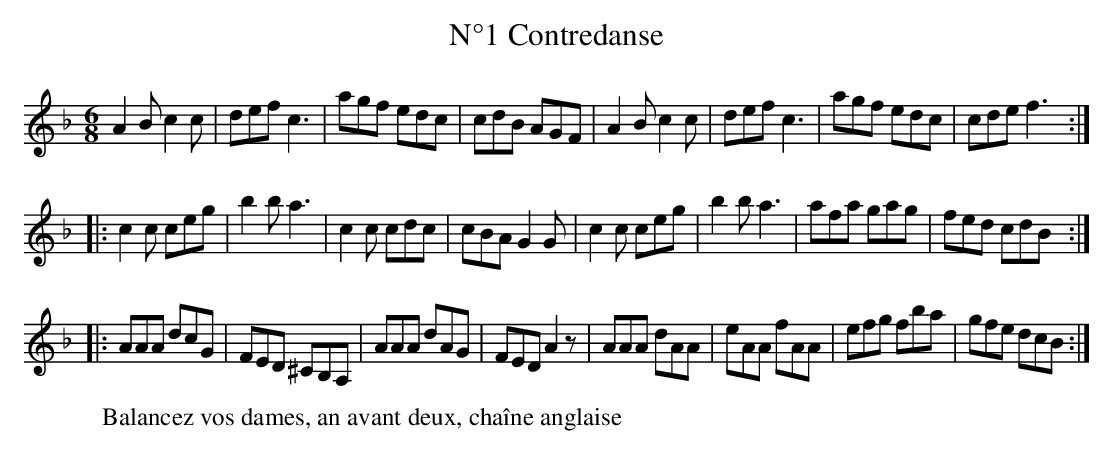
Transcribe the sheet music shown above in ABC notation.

X:1
T:N°1 Contredanse
M:6/8
K:Fmaj
L:1/8
A2B c2c|def c3|agf edc|cdB AGF|A2B c2c|def c3|agf edc|cde f3:|
|:c2c ceg|b2b a3|c2c cdc|cBA G2G|c2c ceg|b2b a3|afa gag|fed cdB:|
|:AAA dcG|FED ^CB,A,|AAA dAG|FED A2z|AAA dAA|eAA fAA|efg fba|gfe dcB:|]
W:Balancez vos dames, an avant deux, chaîne anglaise
